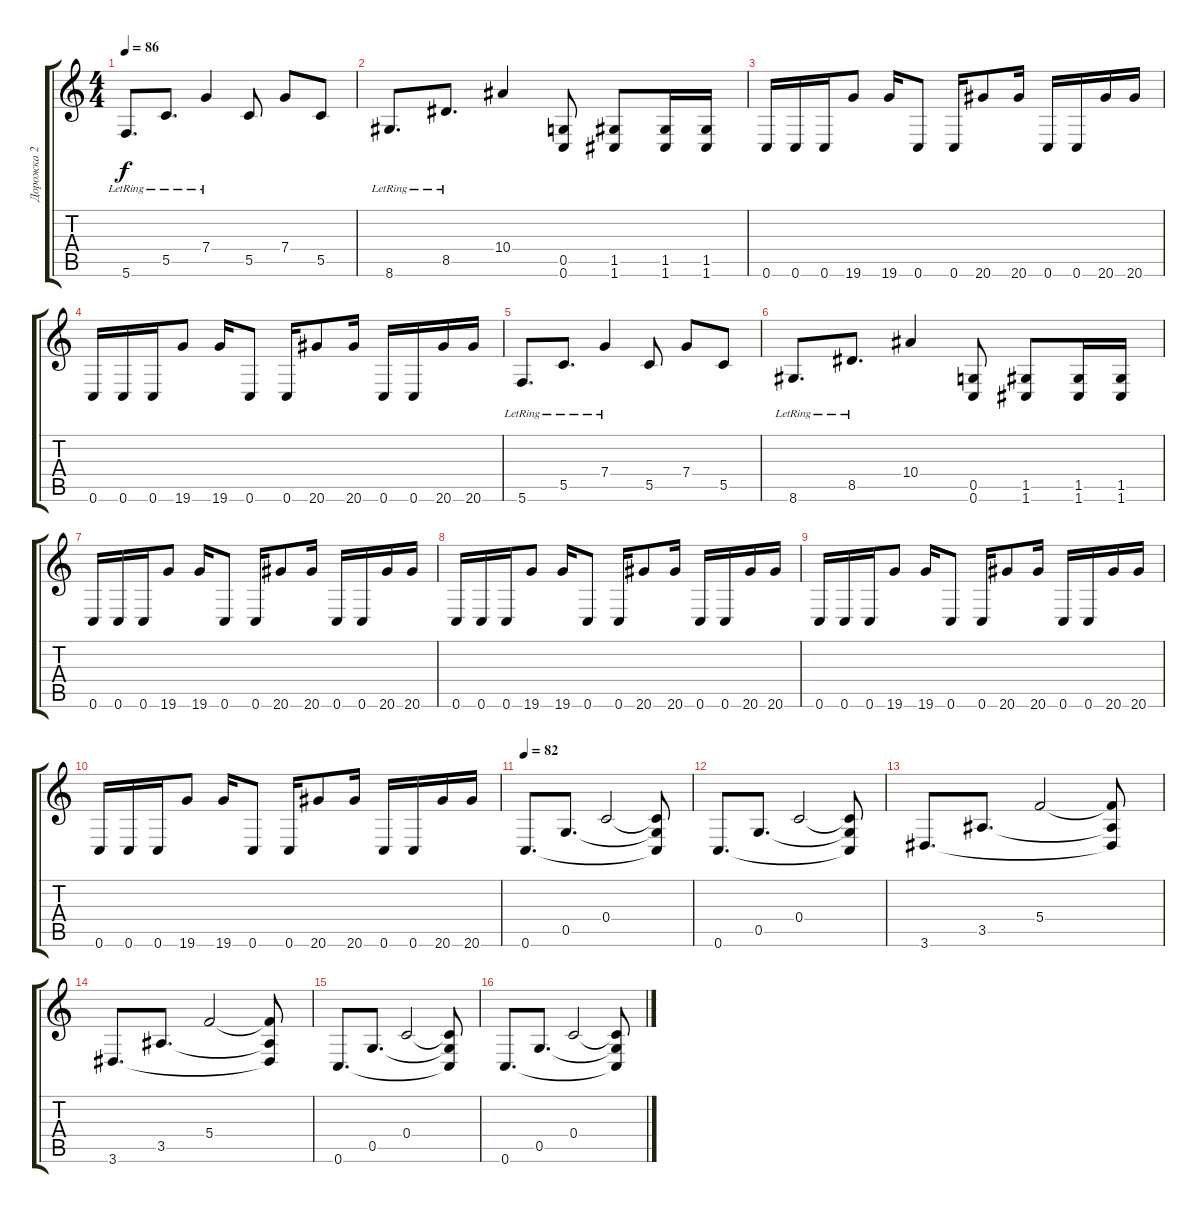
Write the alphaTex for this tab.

\track ("Дорожка 2" "Дорожка 2") {instrument overdrivenguitar}
\staff {score tabs}
\tuning (D4 A3 F3 C3 G2 C2) {hide}
\ts (4 4)
\tempo 86
\clef g2
\ks c
5.6{lr}.8{d dy f} 5.5{lr}.8{d} 7.4{lr}.4 5.5.8 7.4.8 5.5.8 |
8.6{lr}.8{d} 8.5{lr}.8{d} 10.4.4 (0.5 0.6).8 (1.5 1.6).8 (1.5 1.6).16 (1.5 1.6).16 |
0.6.16 0.6.16 0.6.16 19.6.8 19.6.16 0.6.8 0.6.16 20.6.8 20.6.16 0.6.16 0.6.16 20.6.16 20.6.16 |
0.6.16 0.6.16 0.6.16 19.6.8 19.6.16 0.6.8 0.6.16 20.6.8 20.6.16 0.6.16 0.6.16 20.6.16 20.6.16 |
5.6{lr}.8{d} 5.5{lr}.8{d} 7.4{lr}.4 5.5.8 7.4.8 5.5.8 |
8.6{lr}.8{d} 8.5{lr}.8{d} 10.4.4 (0.5 0.6).8 (1.5 1.6).8 (1.5 1.6).16 (1.5 1.6).16 |
0.6.16 0.6.16 0.6.16 19.6.8 19.6.16 0.6.8 0.6.16 20.6.8 20.6.16 0.6.16 0.6.16 20.6.16 20.6.16 |
0.6.16 0.6.16 0.6.16 19.6.8 19.6.16 0.6.8 0.6.16 20.6.8 20.6.16 0.6.16 0.6.16 20.6.16 20.6.16 |
0.6.16 0.6.16 0.6.16 19.6.8 19.6.16 0.6.8 0.6.16 20.6.8 20.6.16 0.6.16 0.6.16 20.6.16 20.6.16 |
0.6.16 0.6.16 0.6.16 19.6.8 19.6.16 0.6.8 0.6.16 20.6.8 20.6.16 0.6.16 0.6.16 20.6.16 20.6.16 |
\tempo 82
0.6.8{d balance 4 instrument electricguitarclean} 0.5.8{d} 0.4.2 (0.4{t} 0.5{t} 0.6{t}).8 |
0.6.8{d} 0.5.8{d} 0.4.2 (0.4{t} 0.5{t} 0.6{t}).8 |
3.6.8{d} 3.5.8{d} 5.4.2 (5.4{t} 3.5{t} 3.6{t}).8 |
3.6.8{d} 3.5.8{d} 5.4.2 (5.4{t} 3.5{t} 3.6{t}).8 |
0.6.8{d} 0.5.8{d} 0.4.2 (0.4{t} 0.5{t} 0.6{t}).8 |
0.6.8{d} 0.5.8{d} 0.4.2 (0.4{t} 0.5{t} 0.6{t}).8
